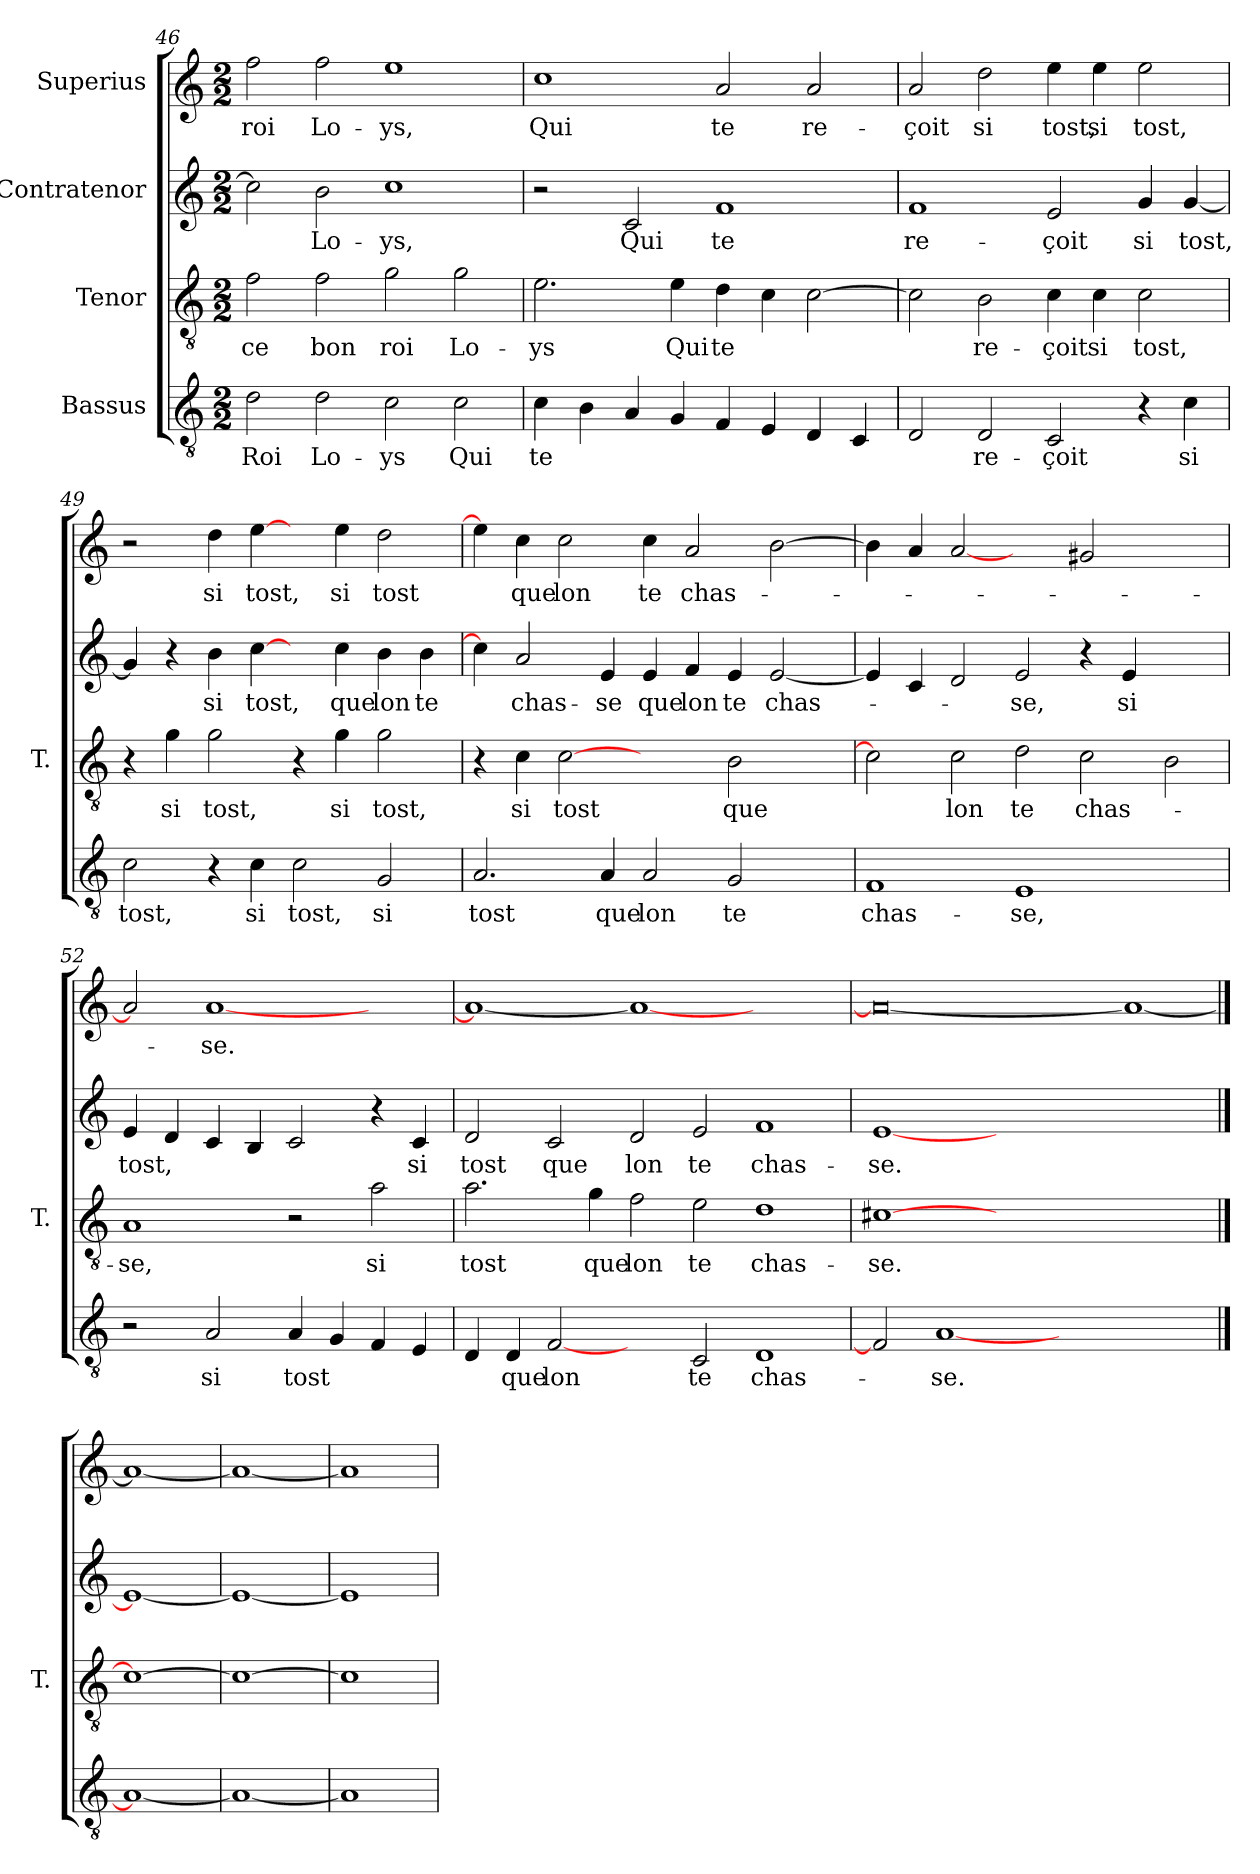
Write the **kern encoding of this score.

**kern	**text	**kern	**text	**kern	**text	**kern	**text
*part4	*part4	*part3	*part3	*part2	*part2	*part1	*part1
*staff4	*staff4	*staff3	*staff3	*staff2	*staff2	*staff1	*staff1
*I"Bassus	*	*I"Tenor	*	*I"Contratenor	*	*I"Superius	*
*	*	*I'T.	*	*	*	*	*
*clefGv2	*	*clefGv2	*	*clefG2	*	*clefG2	*
*ITrd7c12	*	*ITrd7c12	*	*	*	*	*
*k[]	*	*k[]	*	*k[]	*	*k[]	*
*C:	*	*C:	*	*C:	*	*C:	*
*M2/2	*	*M2/2	*	*M2/2	*	*M2/2	*
=46	=46	=46	=46	=46	=46	=46	=46
2D\	Roi	2F\	ce	2cc\]	.	2ff\	roi
2D\	Lo-	2F\	bon	2b\	Lo-	2ff\	Lo-
2C\	-ys	2G\	roi	1cc\	-ys,	1ee\	-ys,
2C\	Qui	2G\	Lo-	.	.	.	.
=47	=47	=47	=47	=47	=47	=47	=47
4C\	te	2.E\	-ys	2r	.	1cc\	Qui
4BB\	.	.	.	.	.	.	.
4AA/	.	.	.	2c/	Qui	.	.
4GG/	.	4E\	Qui	.	.	.	.
4FF/	.	4D\	te	1f/	te	2a/	te
4EE/	.	4C\	.	.	.	.	.
4DD/	.	[2C\	.	.	.	2a/	re-
4CC/	.	.	.	.	.	.	.
!!LO:PB:g=z
=48	=48	=48	=48	=48	=48	=48	=48
2DD/	.	2C\]	.	1f/	re-	2a/	-çoit
2DD/	re-	2BB\	re-	.	.	2dd\	si
2CC/	-çoit	4C\	-çoit	2e/	-çoit	4ee\	tost,
.	.	4C\	si	.	.	4ee\	si
4r	.	2C\	tost,	4g/	si	2ee\	tost,
4C\	si	.	.	[4g/	tost,	.	.
=49	=49	=49	=49	=49	=49	=49	=49
2C\	tost,	4r	.	4g/]	.	2r	.
.	.	4G\	si	4r	.	.	.
4r	.	2G\	tost,	4b\	si	4dd\	si
4C\	si	.	.	[4cc\	tost,	[4ee\	tost,
2C\	tost,	4r	.	4ryy	.	4ryy	.
.	.	4G\	si	4cc\	que	4ee\	si
2GG/	si	2G\	tost,	4b\	lon	2dd\	tost
.	.	.	.	4b\	te	.	.
=50	=50	=50	=50	=50	=50	=50	=50
2.AA/	tost	4r	.	4cc\]	.	4ee\]	.
.	.	4C\	si	2a/	chas-	4cc\	que
.	.	[2C\	tost	.	.	2cc\	lon
4AA/	que	.	.	4e/	-se	.	.
2AA/	lon	2ryy	.	4e/	que	4cc\	te
.	.	.	.	4f/	lon	2a/	chas-
2GG/	te	2BB\	que	4e/	te	.	.
.	.	.	.	[2e/	chas-	[2b\	.
4ryy	.	4ryy	.	.	.	.	.
=51	=51	=51	=51	=51	=51	=51	=51
1FF/	chas-	2C\]	.	4e/]	.	4b\]	.
.	.	.	.	4c/	.	4a/	.
.	.	2C\	lon	2d/	.	[2a/	.
1EE/	-se,	2D\	te	2e/	-se,	2ryy	.
.	.	2C\	chas-	4r	.	2g#X/	.
.	.	.	.	4e/	si	.	.
2ryy	.	2BB\	.	2ryy	.	2ryy	.
!!LO:LB:g=z
=52	=52	=52	=52	=52	=52	=52	=52
2r	.	1AA/	-se,	4e/	tost,	2a/]	.
.	.	.	.	4d/	.	.	.
2AA/	si	.	.	4c/	.	[1a/	-se.
.	.	.	.	4B/	.	.	.
4AA/	tost	2r	.	2c/	.	.	.
4GG/	.	.	.	.	.	.	.
4FF/	.	2A\	si	4r	.	2ryy	.
4EE/	.	.	.	4c/	si	.	.
=53	=53	=53	=53	=53	=53	=53	=53
4DD/	.	2.A\	tost	2d/	tost	1a/_	.
4DD/	que	.	.	.	.	.	.
[2FF/	lon	.	.	2c/	que	.	.
.	.	4G\	que	.	.	.	.
2ryy	.	2F\	lon	2d/	lon	1a/_	.
2CC/	te	2E\	te	2e/	te	.	.
1DD/	chas-	1D\	chas-	1f/	chas-	1ryy	.
=54	=54	=54	=54	=54	=54	=54	=54
2FF/]	.	[1C#X\	-se.	[1e/	-se.	0a/_	.
[1AA/	-se.	.	.	.	.	.	.
.	.	0ryy	.	0ryy	.	.	.
1.ryy	.	.	.	.	.	.	.
.	.	.	.	.	.	1a/_	.
==55	==55	==55	==55	==55	==55	==55	==55
1AA/_	.	1C#\_	.	1e/_	.	1a/_	.
=56	=56	=56	=56	=56	=56	=56	=56
1AA/_	.	1C#\_	.	1e/_	.	1a/_	.
=57	=57	=57	=57	=57	=57	=57	=57
1AA/]	.	1C#\]	.	1e/]	.	1a/]	.
=	=	=	=	=	=	=	=
*-	*-	*-	*-	*-	*-	*-	*-
